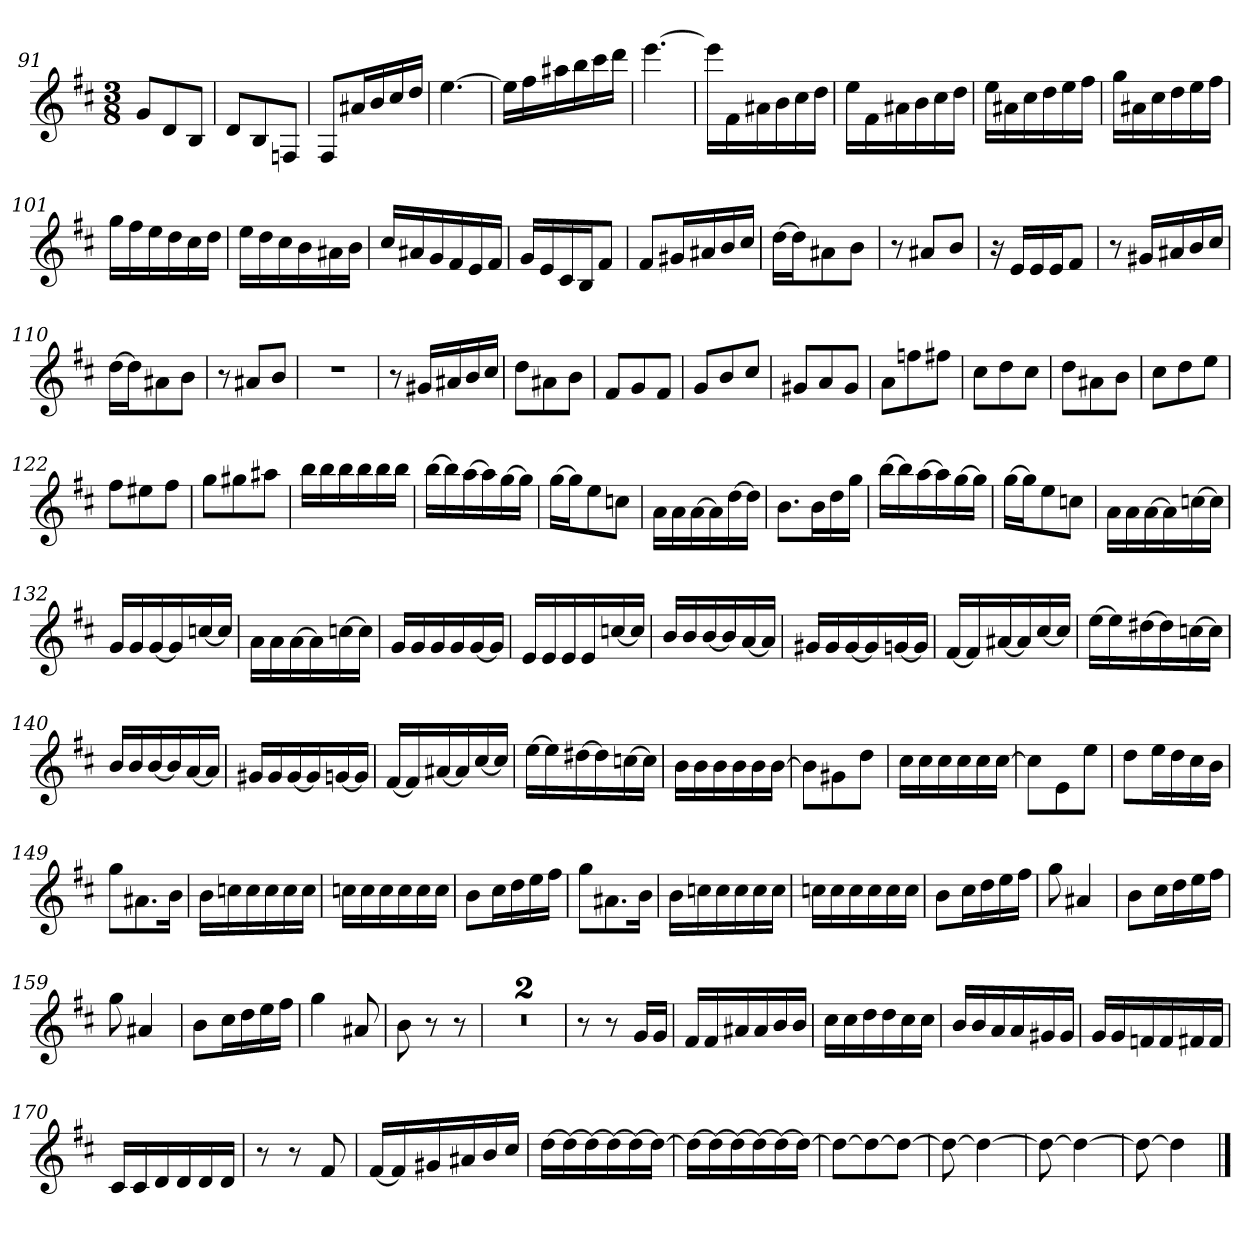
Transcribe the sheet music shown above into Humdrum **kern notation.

**kern
*part1
*staff1
*clefG2
*k[f#c#]
*D:
*M3/8
=91
8g/L
8d/
8B/J
=92
8d/L
8B/
8Fn/J
=93
8F#/L
16a#X/L
16b/
16cc#/
16dd/JJ
=94
[4.ee
=95
16ee\LL]
16ff#\
16aa#X\
16bb\
16ccc#\
16ddd\JJ
=96
[4.eee
=97
16eee\LL]
16f#\
16a#X\
16b\
16cc#\
16dd\JJ
=98
16ee\LL
16f#\
16a#X\
16b\
16cc#\
16dd\JJ
=99
16ee\LL
16a#X\
16cc#\
16dd\
16ee\
16ff#\JJ
=100
16gg\LL
16a#X\
16cc#\
16dd\
16ee\
16ff#\JJ
=101
16gg\LL
16ff#\
16ee\
16dd\
16cc#\
16dd\JJ
=102
16ee\LL
16dd\
16cc#\
16b\
16a#X\
16b\JJ
=103
16cc#/LL
16a#X/
16g/
16f#/
16e/
16f#/JJ
=104
16g/LL
16e/
16c#/
16B/J
8f#/J
=105
8f#/L
16g#X/L
16a#X/
16b/
16cc#/JJ
=106
[16dd\LL
16dd\J]
8a#X\
8b\J
=107
8r
8a#X/L
8b/J
=108
16r
16e/LL
16e/
16e/J
8f#/J
=109
8r
16g#X/LL
16a#X/
16b/
16cc#/JJ
=110
[16dd\LL
16dd\J]
8a#X\
8b\J
=111
8r
8a#X/L
8b/J
=112
4.r
=113
8r
16g#X/LL
16a#X/
16b/
16cc#/JJ
=114
8dd\L
8a#X\
8b\J
=115
8f#/L
8g/
8f#/J
=116
8g/L
8b/
8cc#/J
=117
8g#X/L
8a/
8g#/J
=118
8a\L
8ffn\
8ff#X\J
=119
8cc#\L
8dd\
8cc#\J
=120
8dd\L
8a#X\
8b\J
=121
8cc#\L
8dd\
8ee\J
=122
8ff#\L
8ee#X\
8ff#\J
=123
8gg\L
8gg#X\
8aa#X\J
=124
16bb\LL
16bb\
16bb\
16bb\
16bb\
16bb\JJ
=125
[16bb\LL
16bb\]
[16aa\
16aa\]
[16gg\
16gg\JJ]
=126
[16gg\LL
16gg\J]
8ee\
8ccn\J
=127
16a\LL
16a\
[16a\
16a\]
[16dd\
16dd\JJ]
=128
8.b\L
16b\L
16dd\
16gg\JJ
=129
[16bb\LL
16bb\]
[16aa\
16aa\]
[16gg\
16gg\JJ]
=130
[16gg\LL
16gg\J]
8ee\
8ccn\J
=131
16a\LL
16a\
[16a\
16a\]
[16ccn\
16cc\JJ]
=132
16g/LL
16g/
[16g/
16g/]
[16ccn/
16cc/JJ]
=133
16a\LL
16a\
[16a\
16a\]
[16ccn\
16cc\JJ]
=134
16g/LL
16g/
16g/
16g/
[16g/
16g/JJ]
=135
16e/LL
16e/
16e/
16e/
[16ccn/
16cc/JJ]
=136
16b/LL
16b/
[16b/
16b/]
[16a/
16a/JJ]
=137
16g#X/LL
16g#/
[16g#/
16g#/]
[16gn/
16g/JJ]
=138
[16f#/LL
16f#/]
[16a#X/
16a#/]
[16cc#/
16cc#/JJ]
=139
[16ee\LL
16ee\]
[16dd#X\
16dd#\]
[16ccn\
16cc\JJ]
=140
16b/LL
16b/
[16b/
16b/]
[16a/
16a/JJ]
=141
16g#X/LL
16g#/
[16g#/
16g#/]
[16gn/
16g/JJ]
=142
[16f#/LL
16f#/]
[16a#X/
16a#/]
[16cc#/
16cc#/JJ]
=143
[16ee\LL
16ee\]
[16dd#X\
16dd#\]
[16ccn\
16cc\JJ]
=144
16b\LL
16b\
16b\
16b\
16b\
[16b\JJ
=145
8b\L]
8g#X\
8dd\J
=146
16cc#\LL
16cc#\
16cc#\
16cc#\
16cc#\
[16cc#\JJ
=147
8cc#\L]
8e\
8ee\J
=148
8dd\L
16ee\L
16dd\
16cc#\
16b\JJ
=149
8gg\L
8.a#X\
16b\Jk
=150
16b\LL
16ccn\
16cc\
16cc\
16cc\
16cc\JJ
=151
16ccn\LL
16cc\
16cc\
16cc\
16cc\
16cc\JJ
=152
8b\L
16cc#\L
16dd\
16ee\
16ff#\JJ
=153
8gg\L
8.a#X\
16b\Jk
=154
16b\LL
16ccn\
16cc\
16cc\
16cc\
16cc\JJ
=155
16ccn\LL
16cc\
16cc\
16cc\
16cc\
16cc\JJ
=156
8b\L
16cc#\L
16dd\
16ee\
16ff#\JJ
=157
8gg
4a#X
=158
8b\L
16cc#\L
16dd\
16ee\
16ff#\JJ
=159
8gg
4a#X
=160
8b\L
16cc#\L
16dd\
16ee\
16ff#\JJ
=161
4gg
8a#X
=162
8b
8r
8r
=163
4.r
=164
4.r
=165
8r
8r
16g/LL
16g/JJ
=166
16f#/LL
16f#/
16a#X/
16a#/
16b/
16b/JJ
=167
16cc#\LL
16cc#\
16dd\
16dd\
16cc#\
16cc#\JJ
=168
16b/LL
16b/
16a/
16a/
16g#X/
16g#/JJ
=169
16g/LL
16g/
16fn/
16f/
16f#X/
16f#/JJ
=170
16c#/LL
16c#/
16d/
16d/
16d/
16d/JJ
=171
8r
8r
8f#
=172
[16f#/LL
16f#/]
16g#X/
16a#X/
16b/
16cc#/JJ
=173
[16dd\LL
16dd\_
16dd\_
16dd\_
16dd\_
16dd\JJ_
=174
16dd\LL_
16dd\_
16dd\_
16dd\_
16dd\_
16dd\JJ_
=175
8dd\L_
8dd\_
8dd\J_
=176
8dd_
4dd_
=177
8dd_
4dd_
=178
8dd_
4dd]
==
*-
